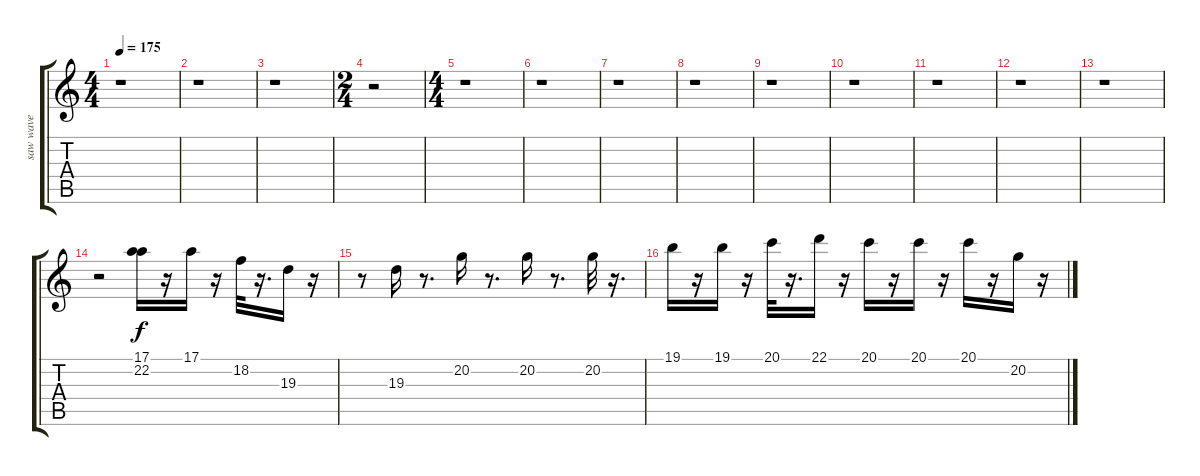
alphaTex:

\track ("saw wave" "saw wave") {instrument lead2sawtooth}
\staff {score tabs}
\tuning (E4 B3 G3 D3 A2 E2) {hide}
\ts (4 4)
\tempo 175
\clef g2
\ks c
r.1{dy f instrument lead2sawtooth} |
r.1 |
r.1 |
\ts (2 4)
r.2 |
\ts (4 4)
r.1 |
r.1 |
r.1 |
r.1 |
r.1 |
r.1 |
r.1 |
r.1 |
r.1 |
r.2 (17.1 22.2).16 r.16 17.1.16 r.16 18.2.32 r.16{d} 19.3.16 r.16 |
r.8 19.3.16 r.8{d} 20.2.16 r.8{d} 20.2.16 r.8{d} 20.2.32 r.16{d} |
19.1.16 r.16 19.1.16 r.16 20.1.32 r.16{d} 22.1.16 r.16 20.1.16 r.16 20.1.16 r.16 20.1.16 r.16 20.2.16 r.16
